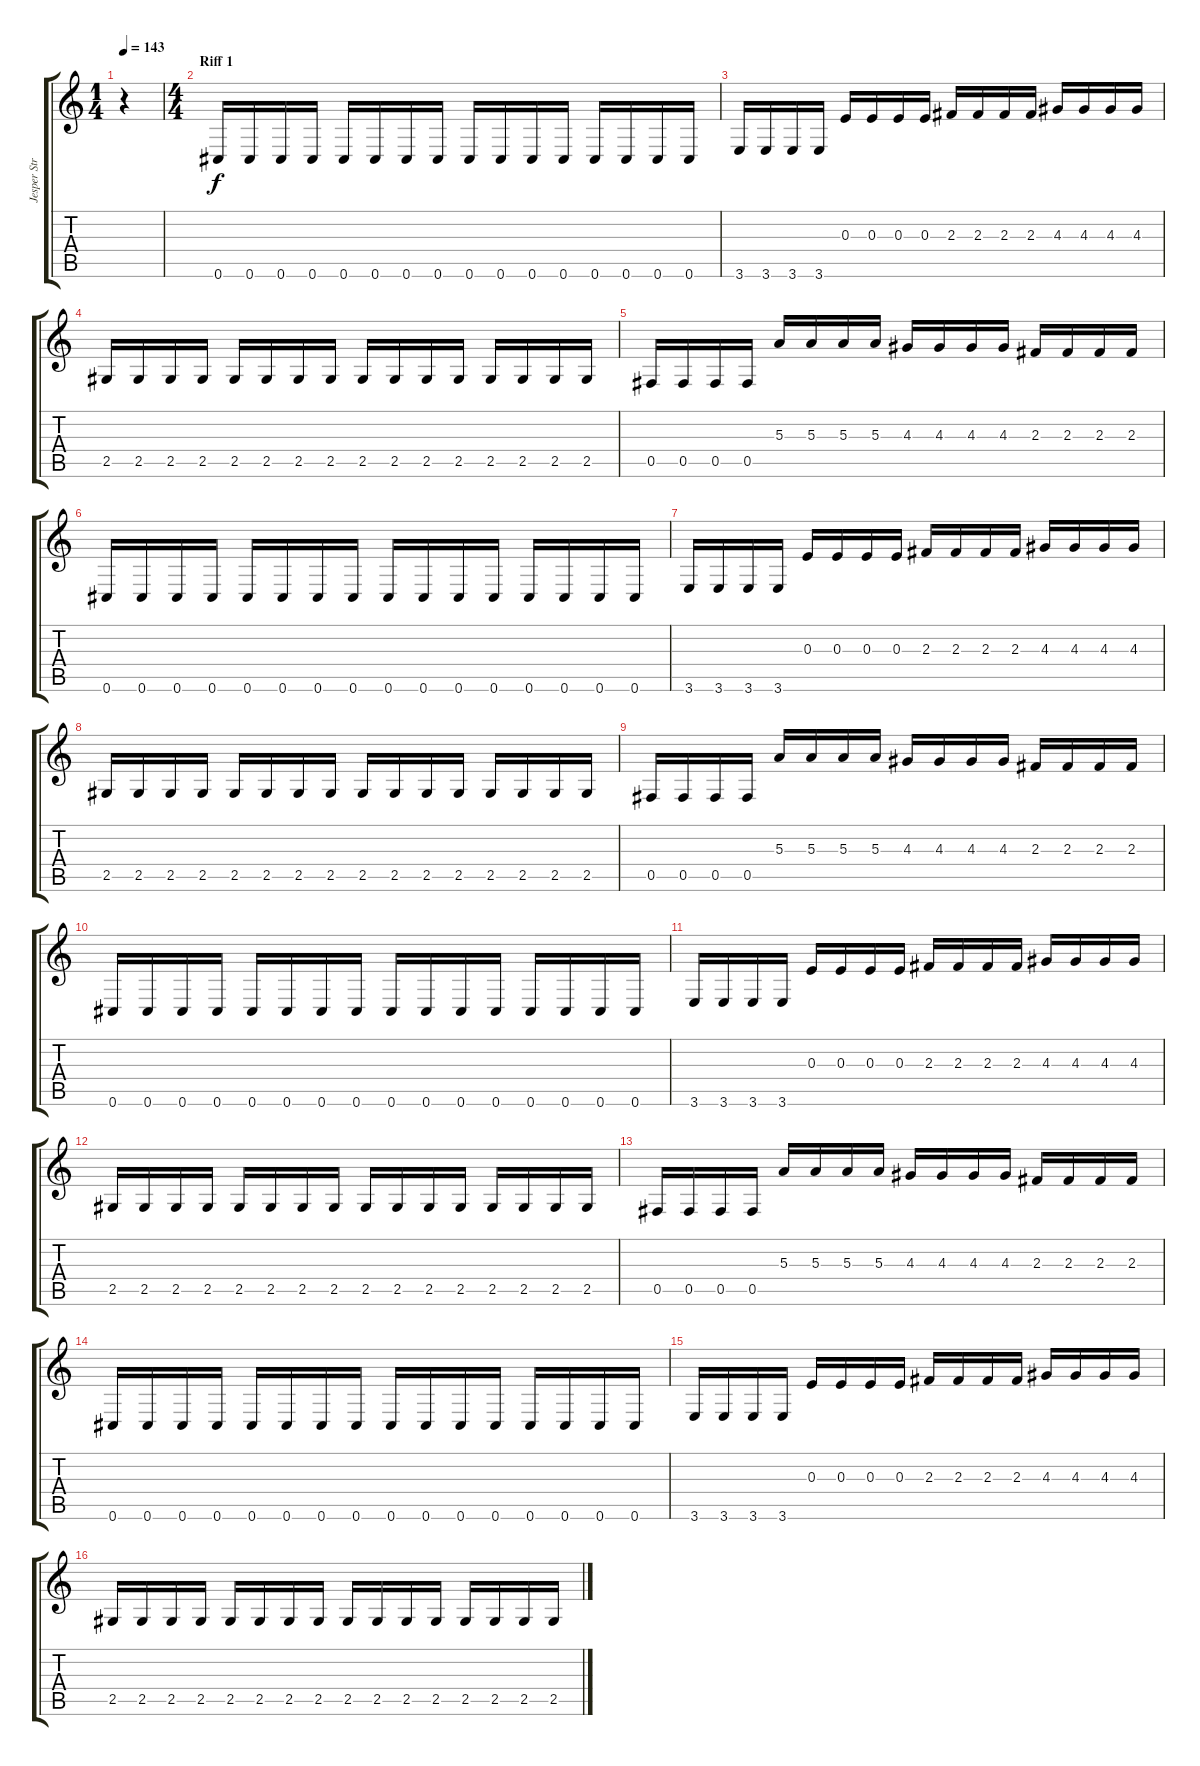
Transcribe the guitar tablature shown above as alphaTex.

\track ("Jesper Strömblad" "Jesper Str") {instrument distortionguitar}
\staff {score tabs}
\tuning (Db4 Ab3 E3 B2 Gb2 Db2) {hide}
\ts (1 4)
\tempo 143
\clef g2
\ks c
r.4{dy f instrument distortionguitar} |
\ts (4 4)
\section ("" "Riff 1")
0.6.16 0.6.16 0.6.16 0.6.16 0.6.16 0.6.16 0.6.16 0.6.16 0.6.16 0.6.16 0.6.16 0.6.16 0.6.16 0.6.16 0.6.16 0.6.16 |
3.6.16 3.6.16 3.6.16 3.6.16 0.3.16 0.3.16 0.3.16 0.3.16 2.3.16 2.3.16 2.3.16 2.3.16 4.3.16 4.3.16 4.3.16 4.3.16 |
2.5.16 2.5.16 2.5.16 2.5.16 2.5.16 2.5.16 2.5.16 2.5.16 2.5.16 2.5.16 2.5.16 2.5.16 2.5.16 2.5.16 2.5.16 2.5.16 |
0.5.16 0.5.16 0.5.16 0.5.16 5.3.16 5.3.16 5.3.16 5.3.16 4.3.16 4.3.16 4.3.16 4.3.16 2.3.16 2.3.16 2.3.16 2.3.16 |
0.6.16 0.6.16 0.6.16 0.6.16 0.6.16 0.6.16 0.6.16 0.6.16 0.6.16 0.6.16 0.6.16 0.6.16 0.6.16 0.6.16 0.6.16 0.6.16 |
3.6.16 3.6.16 3.6.16 3.6.16 0.3.16 0.3.16 0.3.16 0.3.16 2.3.16 2.3.16 2.3.16 2.3.16 4.3.16 4.3.16 4.3.16 4.3.16 |
2.5.16 2.5.16 2.5.16 2.5.16 2.5.16 2.5.16 2.5.16 2.5.16 2.5.16 2.5.16 2.5.16 2.5.16 2.5.16 2.5.16 2.5.16 2.5.16 |
0.5.16 0.5.16 0.5.16 0.5.16 5.3.16 5.3.16 5.3.16 5.3.16 4.3.16 4.3.16 4.3.16 4.3.16 2.3.16 2.3.16 2.3.16 2.3.16 |
0.6.16 0.6.16 0.6.16 0.6.16 0.6.16 0.6.16 0.6.16 0.6.16 0.6.16 0.6.16 0.6.16 0.6.16 0.6.16 0.6.16 0.6.16 0.6.16 |
3.6.16 3.6.16 3.6.16 3.6.16 0.3.16 0.3.16 0.3.16 0.3.16 2.3.16 2.3.16 2.3.16 2.3.16 4.3.16 4.3.16 4.3.16 4.3.16 |
2.5.16 2.5.16 2.5.16 2.5.16 2.5.16 2.5.16 2.5.16 2.5.16 2.5.16 2.5.16 2.5.16 2.5.16 2.5.16 2.5.16 2.5.16 2.5.16 |
0.5.16 0.5.16 0.5.16 0.5.16 5.3.16 5.3.16 5.3.16 5.3.16 4.3.16 4.3.16 4.3.16 4.3.16 2.3.16 2.3.16 2.3.16 2.3.16 |
0.6.16 0.6.16 0.6.16 0.6.16 0.6.16 0.6.16 0.6.16 0.6.16 0.6.16 0.6.16 0.6.16 0.6.16 0.6.16 0.6.16 0.6.16 0.6.16 |
3.6.16 3.6.16 3.6.16 3.6.16 0.3.16 0.3.16 0.3.16 0.3.16 2.3.16 2.3.16 2.3.16 2.3.16 4.3.16 4.3.16 4.3.16 4.3.16 |
2.5.16 2.5.16 2.5.16 2.5.16 2.5.16 2.5.16 2.5.16 2.5.16 2.5.16 2.5.16 2.5.16 2.5.16 2.5.16 2.5.16 2.5.16 2.5.16
